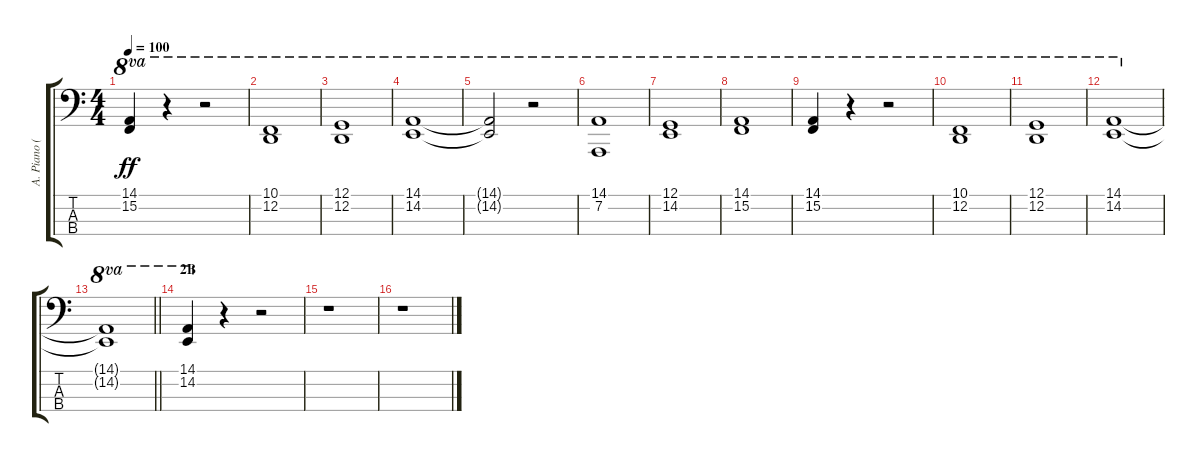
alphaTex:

\track ("A. Piano (Left Hand)" "A. Piano (") {instrument acousticgrandpiano}
\staff {score tabs}
\tuning (G2 D2 A1 E1) {hide}
\ts (4 4)
\tempo 100
\clef f4
\ks c
(14.1 15.2).4{ot 8va dy ff} r.4{ot 8va} r.2{ot 8va} |
(10.1 12.2).1{ot 8va} |
(12.1 12.2).1{ot 8va} |
(14.1 14.2).1{ot 8va} |
(14.1{t} 14.2{t}).2{ot 8va} r.2{ot 8va} |
(14.1 7.2).1{ot 8va} |
(12.1 14.2).1{ot 8va} |
(14.1 15.2).1{ot 8va} |
(14.1 15.2).4{ot 8va} r.4{ot 8va} r.2{ot 8va} |
(10.1 12.2).1{ot 8va} |
(12.1 12.2).1{ot 8va} |
(14.1 14.2).1{ot 8va} |
\barLineRight lightlight
(14.1{t} 14.2{t}).1{ot 8va} |
\section ("" "2B")
(14.1 14.2).4{ot 8va} r.4 r.2 |
r.1 |
r.1
